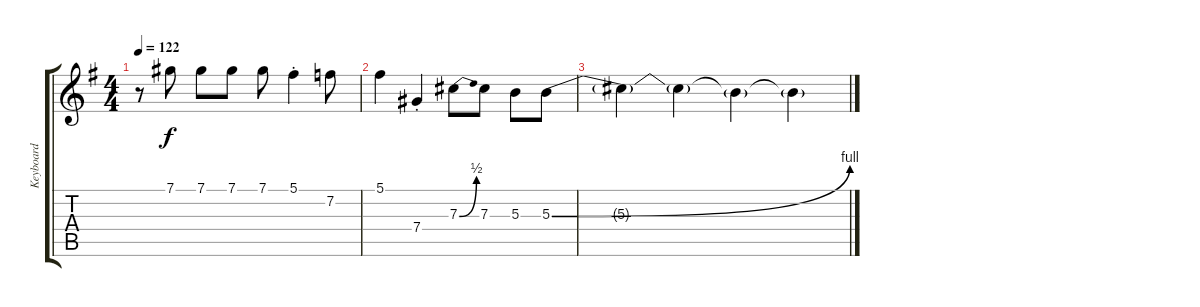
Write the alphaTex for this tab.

\track ("Keyboard" "Keyboard") {instrument drawbarorgan}
\staff {score tabs}
\tuning (Db5 Bb4 Gb4 Db4 Ab3 Eb3) {hide}
\ts (4 4)
\tempo 122
\clef g2
\ks g
r.8{dy f} 7.1.8 7.1.8 7.1.8 7.1.8 5.1{st}.4 7.2.8 |
5.1.4 7.4{st}.4 7.3{be (bend 0 0 60 2)}.8 7.3.8 5.3.8 5.3{be (bend 0 0 60 4)}.8 |
5.3{t}.4 5.3{t}.4 5.3{t}.4 5.3{t}.4
